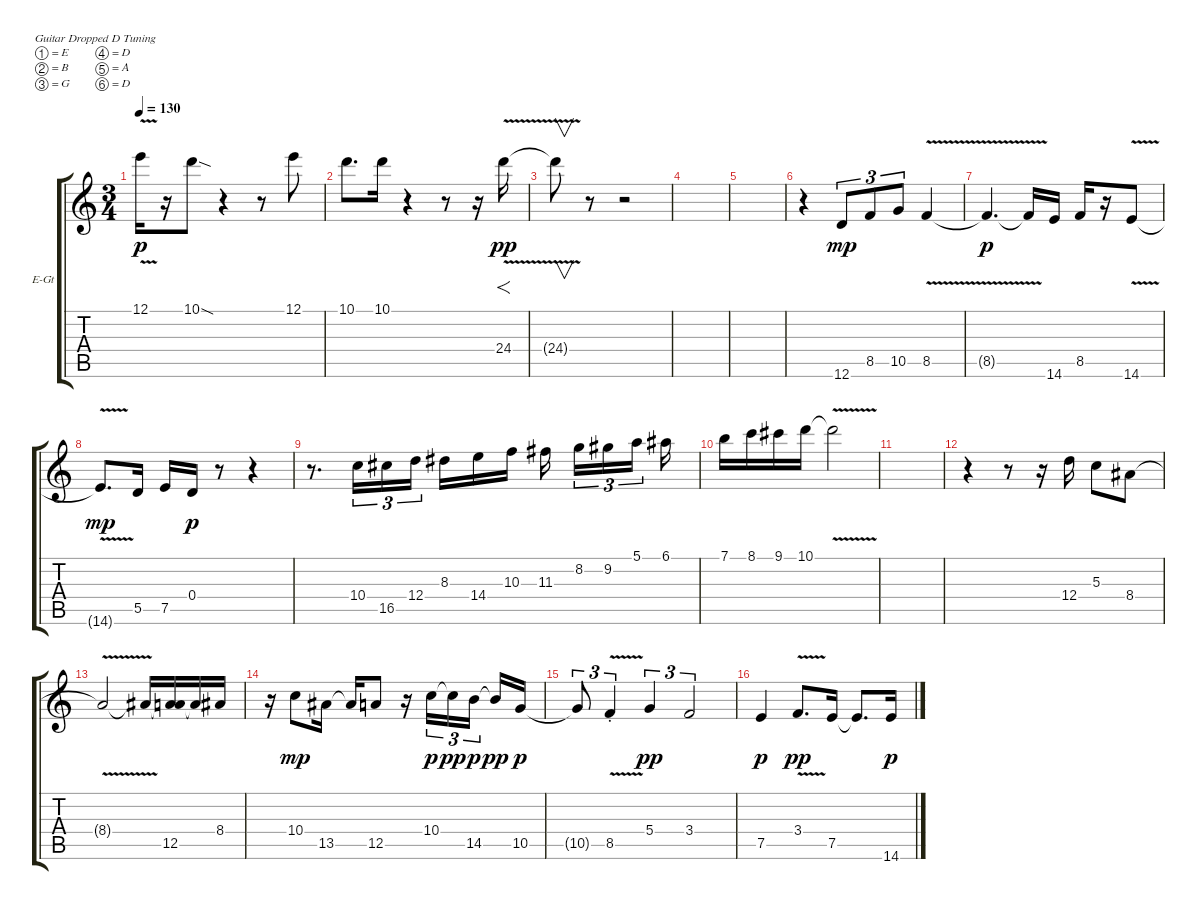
\bracketExtendMode groupsimilarinstruments
\firstSystemTrackNameOrientation horizontal
\otherSystemsTrackNameOrientation horizontal
\track ("S-Guitar" "E-Gt") {instrument electricguitarclean}
\staff {score tabs}
\tuning (E4 B3 G3 D3 A2 D2)
\ts (3 4)
\tempo 130
\clef g2
\ks c
12.1{v t}.16{dy p} r.16 10.1{sod}.8 r.4 r.8 12.1.8 |
10.1.8{d} 10.1.16 r.4 r.8 r.16 24.4{v}.16{f dy pp} |
24.4{t}.8{v} r.8 r.2 |
|
|
r.4 12.6.8{tu (3 2) dy mp} 8.5.8{tu (3 2)} 10.5.8{tu (3 2)} 8.5{v}.4 |
8.5{v t}.4{d dy p} 8.5{t}.16 14.6.16 8.5.16 r.16 14.6{v}.8 |
14.6{v t}.8{d dy mp} 5.5.16 7.5.16 0.4.16{dy p} r.8 r.4 |
r.8{d} 10.4.16{tu (3 2)} 16.5.16{tu (3 2)} 12.4.16{tu (3 2)} 8.3.16 14.4.16 10.3.16 11.3.16 8.2.16{tu (3 2)} 9.2.16{tu (3 2)} 5.1.16{tu (3 2)} 6.1.16 |
7.1.16 8.1.16 9.1.16 10.1.16 10.1{v t}.2 |
|
r.4 r.8 r.16 12.4.16 5.3.8 8.4.8 |
8.4{v t}.2 8.4{t}.16 (8.4{t} 12.5).16 12.5{t}.16 8.4.16 |
r.16 10.4.8{dy mp} 13.5.16 13.5{t}.16 12.5.8 r.16 10.4.16{tu (3 2) dy p} 10.4{t}.16{tu (3 2) dy pp} 14.5.16{tu (3 2) dy p} 14.5{t}.16{dy pp} 10.5.16{dy p} |
10.5{t}.8{tu (3 2)} 8.5{v st}.4{tu (3 2)} 5.4.4{tu (3 2) dy pp} 3.4.2{tu (3 2)} |
7.5.4{dy p} 3.4{v}.8{d dy pp} 7.5.16 7.5{t}.8{d} 14.6.16{dy p}
